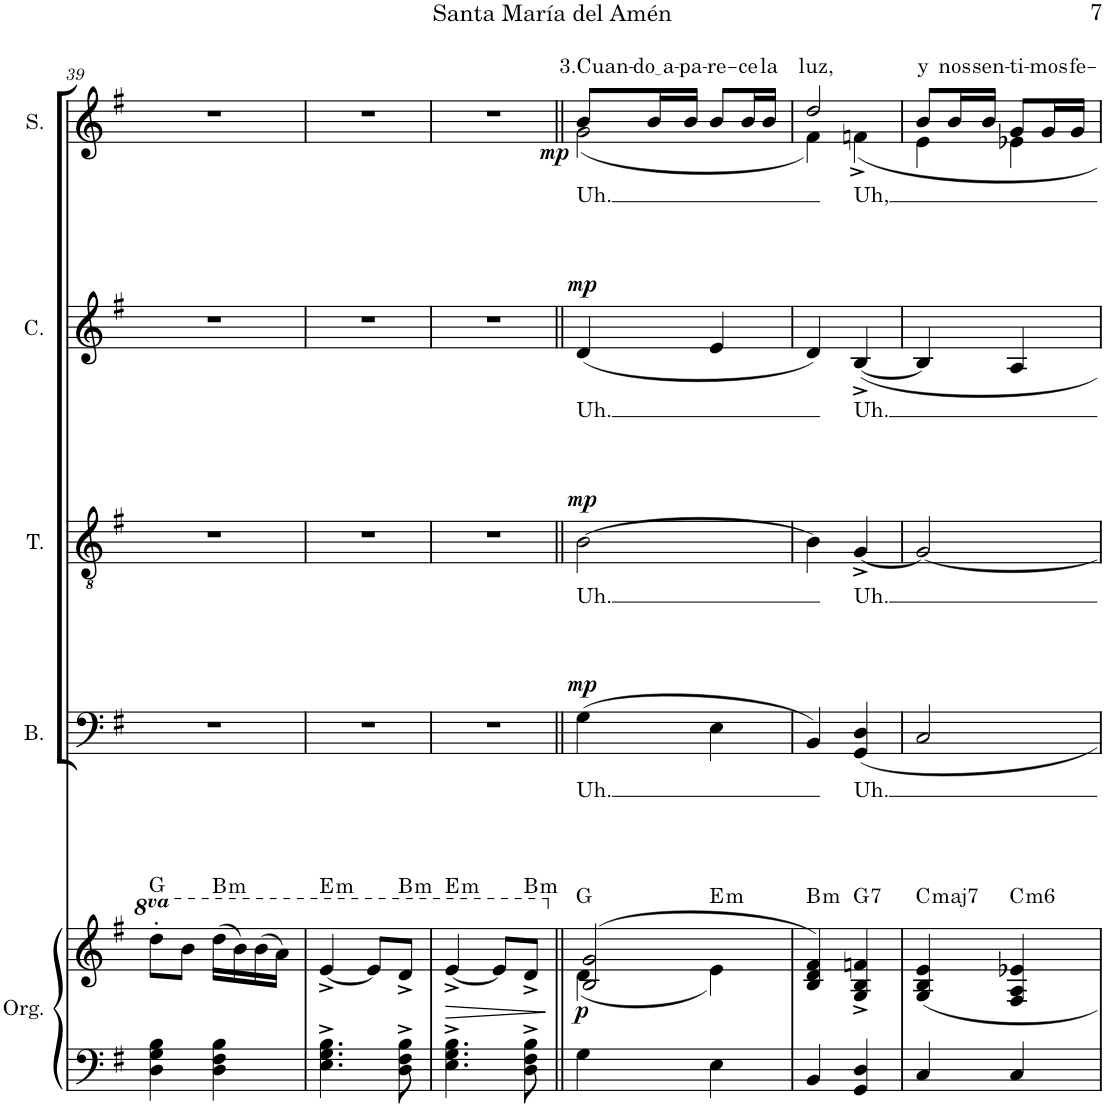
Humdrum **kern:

**kern	**kern	**dynam	**harte	**kern	**text	**dynam	**kern	**text	**dynam	**kern	**text	**dynam	**kern	**text	**dynam
*part5	*part5	*part5	*part5	*part4	*part4	*part4	*part3	*part3	*part3	*part2	*part2	*part2	*part1	*part1	*part1
*staff6	*staff5	*staff5/6	*	*staff4	*staff4	*staff4	*staff3	*staff3	*staff3	*staff2	*staff2	*staff2	*staff1	*staff1	*staff1
*I"Órgano	*	*	*	*I"Bajo	*	*	*I"Tenor	*	*	*I"Contralto	*	*	*I"Soprano	*	*
*	*	*	*	*I'B.	*	*	*I'T.	*	*	*I'C.	*	*	*I'S.	*	*
!!LO:PB:g=z
*clefF4	*clefG2	*	*	*clefF4	*	*	*clefGv2	*	*	*clefG2	*	*	*clefG2	*	*
*k[f#]	*k[f#]	*	*	*k[f#]	*	*	*k[f#]	*	*	*k[f#]	*	*	*k[f#]	*	*
*M2/4	*M2/4	*	*	*M2/4	*	*	*M2/4	*	*	*M2/4	*	*	*M2/4	*	*
=39	=39	=39	=39	=39	=39	=39	=39	=39	=39	=39	=39	=39	=39	=39	=39
4D\ 4G\ 4B\	8ddd'\L	.	G:maj	2r	.	.	2r	.	.	2r	.	.	2r	.	.
.	8bb\J	.	.	.	.	.	.	.	.	.	.	.	.	.	.
!	!	!	!LO:H:kt=m	!	!	!	!	!	!	!	!	!	!	!	!
4D\ 4F#\ 4B\	(16ddd\LL	.	B:min	.	.	.	.	.	.	.	.	.	.	.	.
.	16bb\)	.	.	.	.	.	.	.	.	.	.	.	.	.	.
.	(16bb\	.	.	.	.	.	.	.	.	.	.	.	.	.	.
.	16aa\JJ)	.	.	.	.	.	.	.	.	.	.	.	.	.	.
=40	=40	=40	=40	=40	=40	=40	=40	=40	=40	=40	=40	=40	=40	=40	=40
!	!	!	!LO:H:kt=m	!	!	!	!	!	!	!	!	!	!	!	!
4.E\^ 4.G\^ 4.B\^	[4ee^/	.	E:min	2r	.	.	2r	.	.	2r	.	.	2r	.	.
.	8ee/L]	.	.	.	.	.	.	.	.	.	.	.	.	.	.
!	!	!	!LO:H:kt=m	!	!	!	!	!	!	!	!	!	!	!	!
8D\^ 8F#\^ 8B\^	8dd^/J	.	B:min	.	.	.	.	.	.	.	.	.	.	.	.
=41	=41	=41	=41	=41	=41	=41	=41	=41	=41	=41	=41	=41	=41	=41	=41
!	!	!LO:HP:b	!LO:H:kt=m	!	!	!	!	!	!	!	!	!	!	!	!
4.E\^ 4.G\^ 4.B\^	[4ee^/	>	E:min	2r	.	.	2r	.	.	2r	.	.	2r	.	.
.	8ee/L]	.	.	.	.	.	.	.	.	.	.	.	.	.	.
!	!	!	!LO:H:kt=m	!	!	!	!	!	!	!	!	!	!	!	!
8D\^ 8F#\^ 8B\^	8dd^/J	.	B:min	.	.	.	.	.	.	.	.	.	.	.	.
.	.	]	.	.	.	.	.	.	.	.	.	.	.	.	.
=42||	=42||	=42||	=42||	=42||	=42||	=42||	=42||	=42||	=42||	=42||	=42||	=42||	=42||	=42||	=42||
*	*^	*	*	*	*	*	*	*	*	*	*	*	*	*	*
!	!	!	!	!	!	!LO:LY:b	!	!	!LO:LY:b	!	!	!LO:LY:b	!	!	!LO:LY:a	!
*	*	*	*	*	*	*	*	*	*	*	*	*	*	*^	*	*
!	!	!	!LO:DY:b	!	!	!	!LO:DY:a	!	!	!LO:DY:a	!	!	!LO:DY:a	!	!	!LO:LY:b	!LO:DY:b
4G\	(2B/ 2g/	(4d\	p	G:maj	(4G\	Uh.	mp	[2B\	Uh.	mp	(4d/	Uh.	mp	8b/L	(2g\	Uh.	mp
!	!	!	!	!	!	!	!	!	!	!	!	!	!	!	!	!LO:LY:a	!
.	.	.	.	.	.	.	.	.	.	.	.	.	.	16b/L	.	do a	.
!	!	!	!	!	!	!	!	!	!	!	!	!	!	!	!	!LO:LY:a	!
.	.	.	.	.	.	.	.	.	.	.	.	.	.	16b/JJ	.	-pa-	.
!	!	!	!	!LO:H:kt=m	!	!	!	!	!	!	!	!	!	!	!	!LO:LY:a	!
4E\	.	4e\)	.	E:min	4E\	.	.	.	.	.	4e/	.	.	8b/L	.	-re-	.
!	!	!	!	!	!	!	!	!	!	!	!	!	!	!	!	!LO:LY:a	!
.	.	.	.	.	.	.	.	.	.	.	.	.	.	16b/L	.	-ce	.
!	!	!	!	!	!	!	!	!	!	!	!	!	!	!	!	!LO:LY:a	!
.	.	.	.	.	.	.	.	.	.	.	.	.	.	16b/JJ	.	la	.
*	*v	*v	*	*	*	*	*	*	*	*	*	*	*	*	*	*	*
=43	=43	=43	=43	=43	=43	=43	=43	=43	=43	=43	=43	=43	=43	=43	=43	=43
!	!	!	!LO:H:kt=m	!	!	!	!	!	!	!	!	!	!	!	!LO:LY:a	!
4BB/	4B/ 4d/ 4f#/)	.	B:min	4BB/)	.	.	4B\]	.	.	4d/)	.	.	2dd/	4f#\)	luz,	.
!	!	!	!LO:H:kt=7	!	!LO:LY:b	!	!	!LO:LY:b	!	!	!LO:LY:b	!	!	!	!LO:LY:b	!
4GG/ 4D/	4G/^ 4B/^ 4fn/^	.	G:7	4GG/ 4D/	Uh.	.	[4G^/	Uh.	.	[4B^/	Uh.	.	.	4fn^\	Uh,	.
=44	=44	=44	=44	=44	=44	=44	=44	=44	=44	=44	=44	=44	=44	=44	=44	=44
!	!	!	!LO:H:kt=maj7	!	!	!	!	!	!	!	!	!	!	!	!LO:LY:a	!
4C/	4G/ 4B/ 4e/	.	C:maj7	2C/	.	.	2G/_	.	.	4B/]	.	.	8b/L	4e\	y	.
!	!	!	!	!	!	!	!	!	!	!	!	!	!	!	!LO:LY:a	!
.	.	.	.	.	.	.	.	.	.	.	.	.	16b/L	.	nos	.
!	!	!	!	!	!	!	!	!	!	!	!	!	!	!	!LO:LY:a	!
.	.	.	.	.	.	.	.	.	.	.	.	.	16b/JJ	.	sen-	.
!	!	!	!LO:H:kt=m6	!	!	!	!	!	!	!	!	!	!	!	!LO:LY:a	!
4C/	4F#/ 4A/ 4e-X/	.	C:min6	.	.	.	.	.	.	4A/	.	.	8g/L	4e-X\	-ti-	.
!	!	!	!	!	!	!	!	!	!	!	!	!	!	!	!LO:LY:a	!
.	.	.	.	.	.	.	.	.	.	.	.	.	16g/L	.	-mos	.
!	!	!	!	!	!	!	!	!	!	!	!	!	!	!	!LO:LY:a	!
.	.	.	.	.	.	.	.	.	.	.	.	.	16g/JJ	.	fe-	.
*	*	*	*	*	*	*	*	*	*	*	*	*	*v	*v	*	*
=	=	=	=	=	=	=	=	=	=	=	=	=	=	=	=
*-	*-	*-	*-	*-	*-	*-	*-	*-	*-	*-	*-	*-	*-	*-	*-
